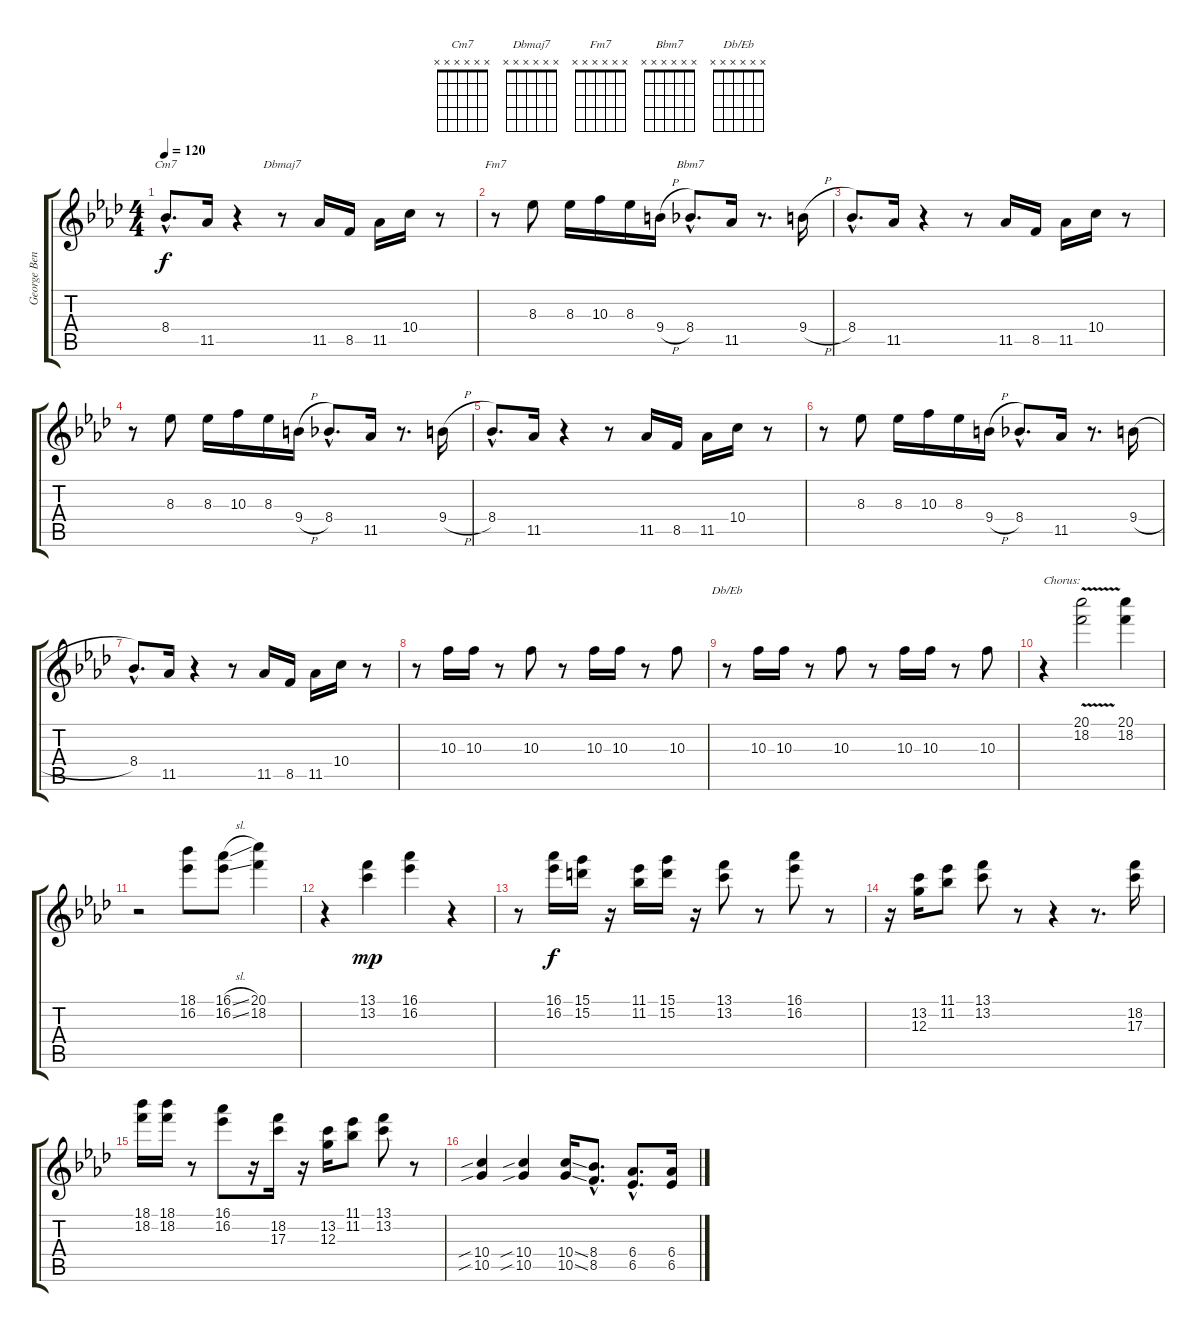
\track ("George Benson" "George Ben") {instrument electricguitarjazz}
\staff {score tabs}
\tuning (E4 B3 G3 D3 A2 E2) {hide}
\chord ("Cm7" x x x x x x)
\chord ("Dbmaj7" x x x x x x)
\chord ("Fm7" x x x x x x)
\chord ("Bbm7" x x x x x x)
\chord ("Db/Eb" x x x x x x)
\ts (4 4)
\tempo 120
\clef g2
\ks ab
8.4{hac}.8{d ch "Cm7" dy f} 11.5.16 r.4 r.8{ch "Dbmaj7"} 11.5.16 8.5.16 11.5.16 10.4.16 r.8 |
r.8{ch "Fm7"} 8.3.8 8.3.16 10.3.16 8.3.16 9.4{h}.16 8.4{hac}.8{d ch "Bbm7"} 11.5.16 r.8{d} 9.4{h}.16 |
8.4{hac}.8{d} 11.5.16 r.4 r.8 11.5.16 8.5.16 11.5.16 10.4.16 r.8 |
r.8 8.3.8 8.3.16 10.3.16 8.3.16 9.4{h}.16 8.4{hac}.8{d} 11.5.16 r.8{d} 9.4{h}.16 |
8.4{hac}.8{d} 11.5.16 r.4 r.8 11.5.16 8.5.16 11.5.16 10.4.16 r.8 |
r.8 8.3.8 8.3.16 10.3.16 8.3.16 9.4{h}.16 8.4{hac}.8{d} 11.5.16 r.8{d} 9.4{h}.16 |
8.4{hac}.8{d} 11.5.16 r.4 r.8 11.5.16 8.5.16 11.5.16 10.4.16 r.8 |
r.8 10.3.16 10.3.16 r.8 10.3.8 r.8 10.3.16 10.3.16 r.8 10.3.8 |
r.8{ch "Db/Eb"} 10.3.16 10.3.16 r.8 10.3.8 r.8 10.3.16 10.3.16 r.8 10.3.8 |
r.4{txt "Chorus:"} (20.1{v} 18.2).2 (20.1 18.2).4 |
r.2 (18.1 16.2).8 (16.1{sl} 16.2{ss}).8 (20.1 18.2).4 |
r.4 (13.1 13.2).4{dy mp} (16.1 16.2).4 r.4 |
r.8 (16.1 16.2).16{dy f} (15.1 15.2).16 r.16 (11.1 11.2).16 (15.1 15.2).16 r.16 (13.1 13.2).8 r.8 (16.1 16.2).8 r.8 |
r.16 (13.2 12.3).16 (11.1 11.2).8 (13.1 13.2).8 r.8 r.4 r.8{d} (18.2 17.3).16 |
(18.1 18.2).16 (18.1 18.2).16 r.8 (16.1 16.2).8 r.16 (18.2 17.3).16 r.16 (13.2 12.3).16 (11.1 11.2).8 (13.1 13.2).8 r.8 |
(10.4{sib} 10.5{sib}).4 (10.4{sib} 10.5{sib}).4 (10.4{ss} 10.5{ss}).16 (8.4{hac} 8.5{hac}).8{d} (6.4{hac} 6.5{hac}).8{d} (6.4 6.5).16
